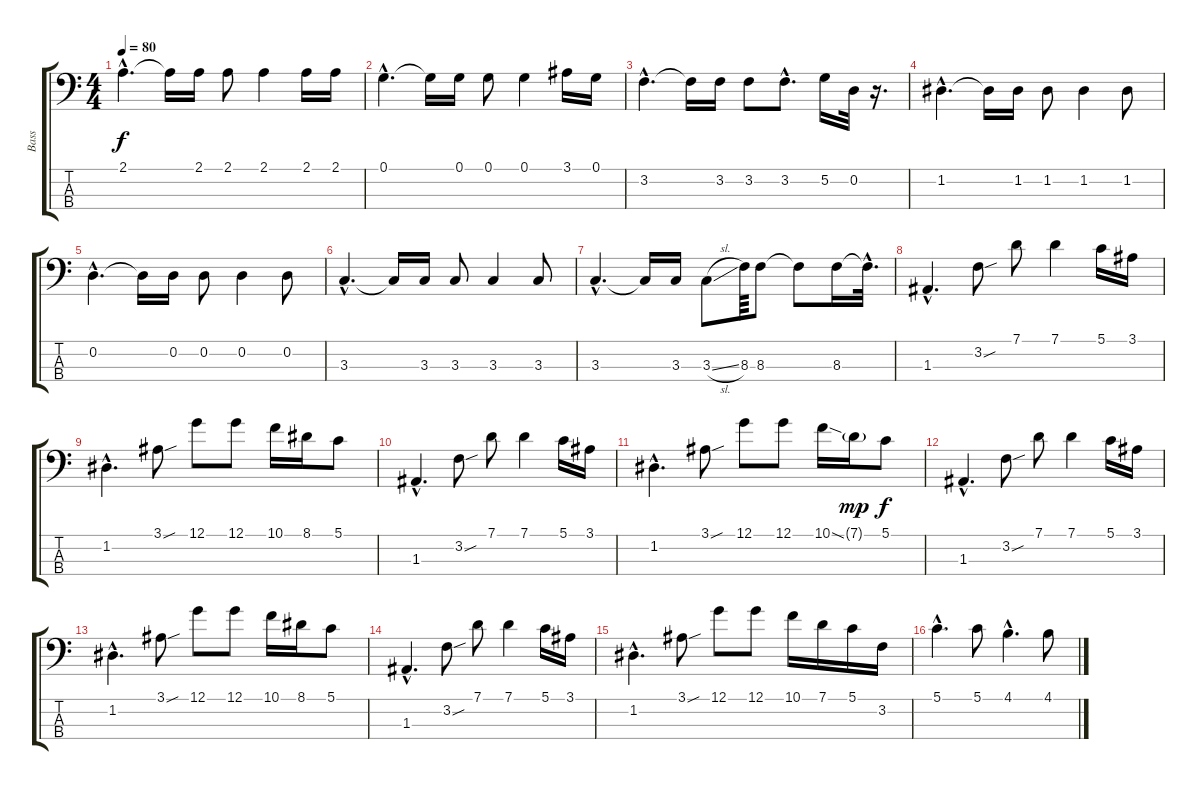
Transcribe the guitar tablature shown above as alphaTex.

\track ("Bass" "Bass") {instrument electricbasspick}
\staff {score tabs}
\tuning (G2 D2 A1 E1) {hide}
\ts (4 4)
\tempo 80
\clef f4
\ks c
2.1{hac}.4{d dy f} 2.1{t}.16 2.1.16 2.1.8 2.1.4 2.1.16 2.1.16 |
0.1{hac}.4{d} 0.1{t}.16 0.1.16 0.1.8 0.1.4 3.1.16 0.1.16 |
3.2{hac}.4{d} 3.2{t}.16 3.2.16 3.2.8 3.2{hac}.8{d} 5.2.16 0.2.32 r.16{d} |
1.2{hac}.4{d} 1.2{t}.16 1.2.16 1.2.8 1.2.4 1.2.8 |
0.2{hac}.4{d} 0.2{t}.16 0.2.16 0.2.8 0.2.4 0.2.8 |
3.3{hac}.4{d} 3.3{t}.16 3.3.16 3.3.8 3.3.4 3.3.8 |
3.3{hac}.4{d} 3.3{t}.16 3.3.16 3.3{sl}.8 8.3.64 8.3.8 8.3{t}.8 8.3.16 8.3{hac t}.32{d} |
1.3{hac}.4{d} 3.2{sou}.8 7.1.8 7.1.4 5.1.16 3.1.16 |
1.2{hac}.4{d} 3.1{sou}.8 12.1.8 12.1.8 10.1.16 8.1.16 5.1.8 |
1.3{hac}.4{d} 3.2{sou}.8 7.1.8 7.1.4 5.1.16 3.1.16 |
1.2{hac}.4{d} 3.1{sou}.8 12.1.8 12.1.8 10.1{sod}.16 7.1{g}.16{dy mp} 5.1.8{dy f} |
1.3{hac}.4{d} 3.2{sou}.8 7.1.8 7.1.4 5.1.16 3.1.16 |
1.2{hac}.4{d} 3.1{sou}.8 12.1.8 12.1.8 10.1.16 8.1.16 5.1.8 |
1.3{hac}.4{d} 3.2{sou}.8 7.1.8 7.1.4 5.1.16 3.1.16 |
1.2{hac}.4{d} 3.1{sou}.8 12.1.8 12.1.8 10.1.16 7.1.16 5.1.16 3.2.16 |
5.1{hac}.4{d} 5.1.8 4.1{hac}.4{d} 4.1.8
